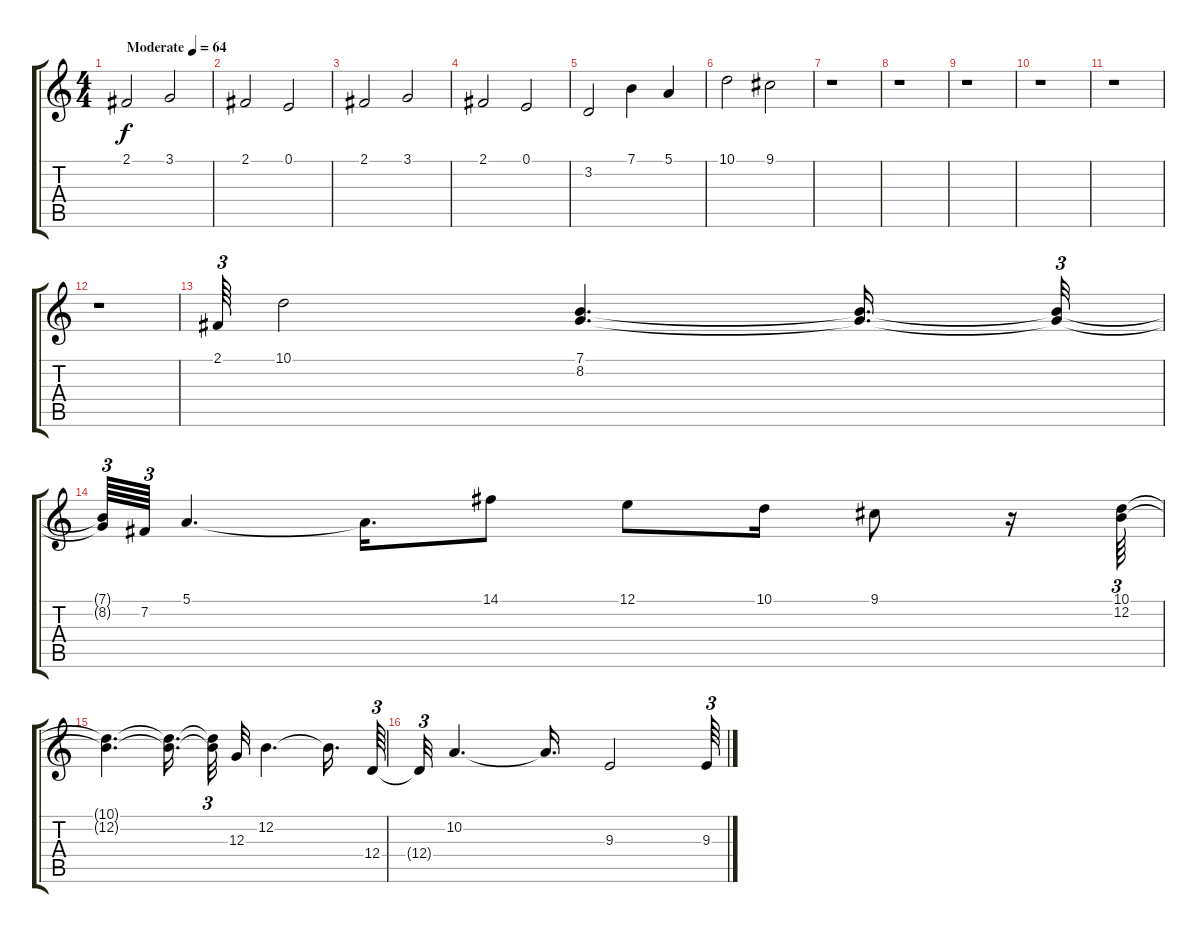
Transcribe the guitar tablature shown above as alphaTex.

\track "" {instrument stringensemble1}
\staff {score tabs}
\tuning (E4 B3 G3 D3 A2 E2) {hide}
\ts (4 4)
\tempo (64 "Moderate")
\clef g2
\ks c
2.1.2{dy f instrument stringensemble1} 3.1.2{instrument stringensemble1} |
2.1.2 0.1.2 |
2.1.2 3.1.2 |
2.1.2 0.1.2 |
3.2.2 7.1.4 5.1.4 |
10.1.2 9.1.2 |
r.1 |
r.1 |
r.1 |
r.1 |
r.1 |
r.1 |
2.1.64{tu (3 2)} 10.1.2 (7.1 8.2).4{d} (7.1{t} 8.2{t}).16{d} (7.1{t} 8.2{t}).32{tu (3 2)} |
(7.1{t} 8.2{t}).64{tu (3 2)} 7.2.64{tu (3 2)} 5.1.4{d} 5.1{t}.16{d} 14.1.8 12.1.8 10.1.16 9.1.8 r.16 (10.1 12.2).64{tu (3 2)} |
(10.1{t} 12.2{t}).4{d} (10.1{t} 12.2{t}).16{d} (10.1{t} 12.2{t}).32{tu (3 2)} 12.3.32 12.2.4{d} 12.2{t}.16{d} 12.4.64{tu (3 2)} |
12.4{t}.32{tu (3 2)} 10.2.4{d} 10.2{t}.16{d} 9.3.2 9.3.64{tu (3 2)}
